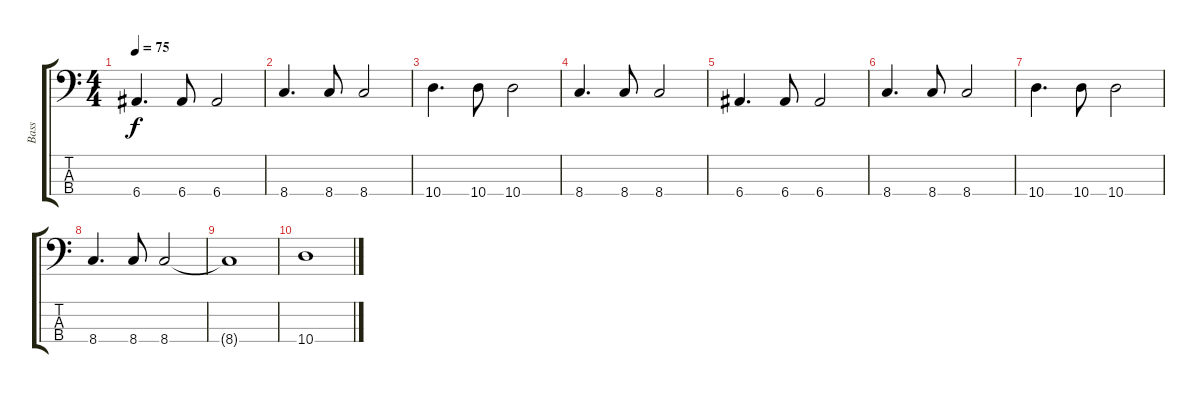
\track ("Bass" "Bass") {instrument electricbassfinger}
\staff {score tabs}
\tuning (G2 D2 A1 E1) {hide}
\ts (4 4)
\tempo 75
\clef f4
\ks c
6.4.4{d dy f} 6.4.8 6.4.2 |
8.4.4{d} 8.4.8 8.4.2 |
10.4.4{d} 10.4.8 10.4.2 |
8.4.4{d} 8.4.8 8.4.2 |
6.4.4{d} 6.4.8 6.4.2 |
8.4.4{d} 8.4.8 8.4.2 |
10.4.4{d} 10.4.8 10.4.2 |
8.4.4{d} 8.4.8 8.4.2 |
8.4{t}.1 |
10.4.1
